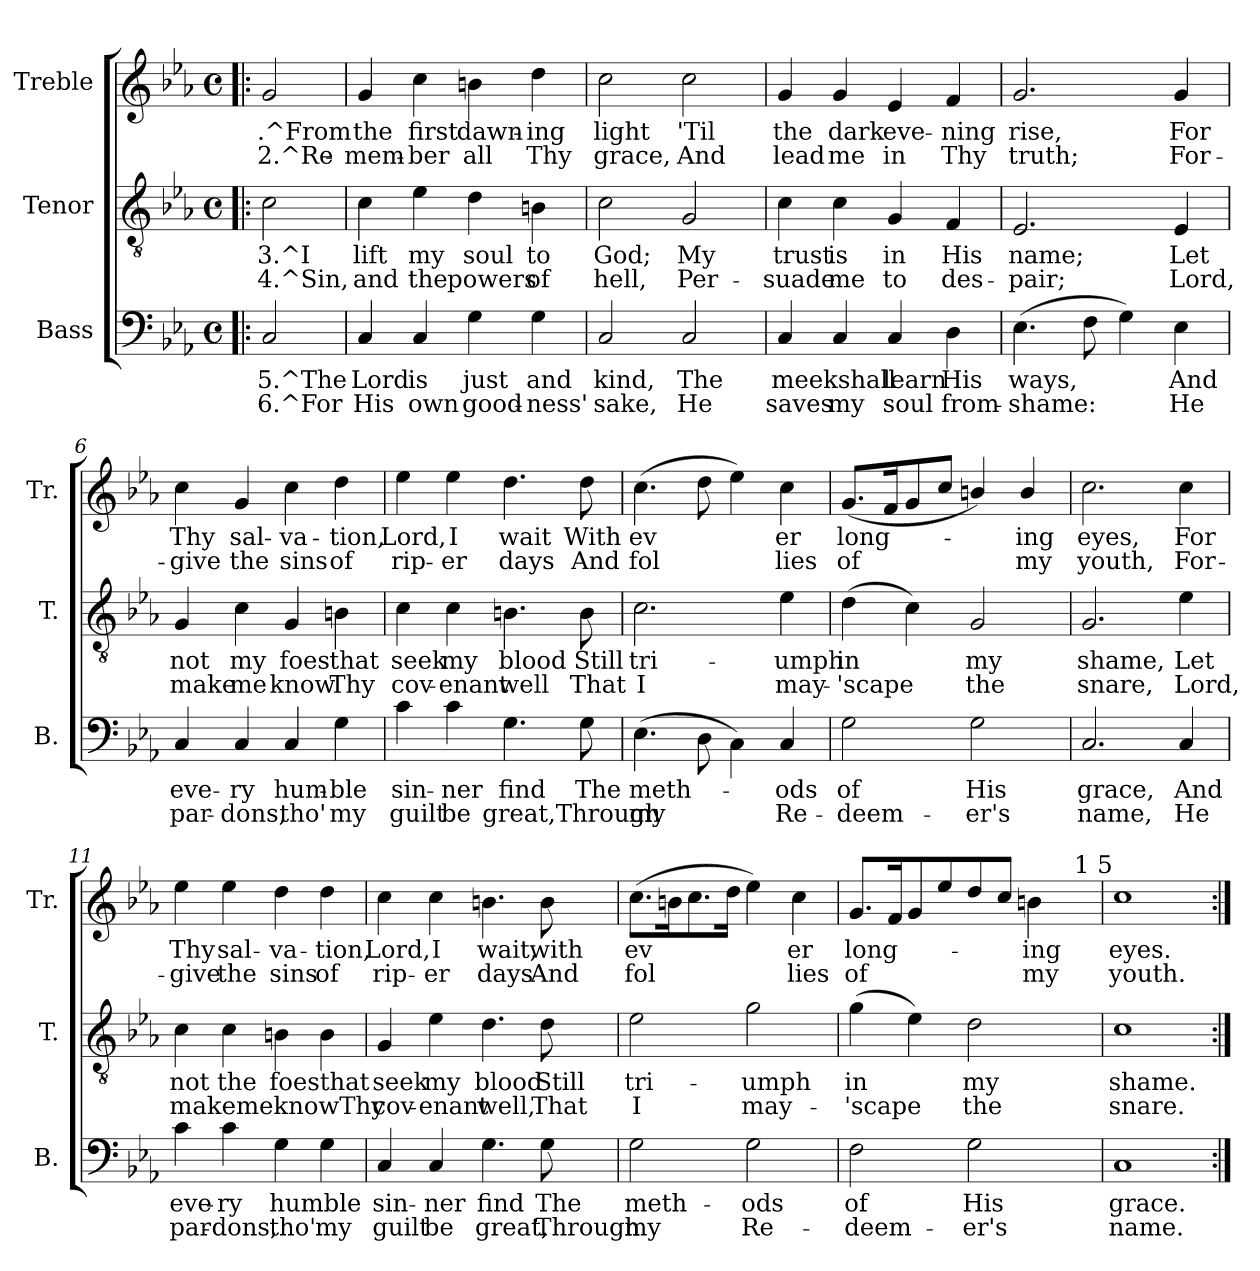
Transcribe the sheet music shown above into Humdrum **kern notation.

**kern	**text	**text	**kern	**text	**text	**kern	**text	**text
*part3	*part3	*part3	*part2	*part2	*part2	*part1	*part1	*part1
*staff3	*staff3	*staff3	*staff2	*staff2	*staff2	*staff1	*staff1	*staff1
*I"Bass	*	*	*I"Tenor	*	*	*I"Treble	*	*
*I'B.	*	*	*I'T.	*	*	*I'Tr.	*	*
!!LO:PB:g=z
*stria5	*	*	*stria5	*	*	*stria5	*	*
*clefF4	*	*	*clefGv2	*	*	*clefG2	*	*
*k[b-e-a-]	*	*	*k[b-e-a-]	*	*	*k[b-e-a-]	*	*
*E-:	*	*	*E-:	*	*	*E-:	*	*
*M4/4	*	*	*M4/4	*	*	*M4/4	*	*
*met(c)	*	*	*met(c)	*	*	*met(c)	*	*
=1!|:	=1!|:	=1!|:	=1!|:	=1!|:	=1!|:	=1!|:	=1!|:	=1!|:
!	!LO:LY:b:rj	!LO:LY:b:rj	!	!LO:LY:b:rj	!LO:LY:b:rj	!	!LO:LY:b:rj	!LO:LY:b:rj
2C/	5.^The	6.^For	2c\	3.^I	4.^Sin,	2g</	.^From	2.^Re-
=2	=2	=2	=2	=2	=2	=2	=2	=2
!	!LO:LY:b:rj	!LO:LY:b:rj	!	!LO:LY:b:rj	!LO:LY:b:rj	!	!LO:LY:b:rj	!LO:LY:b:rj
4C/	Lord	His	4c\	lift	and	4g/	-the	mem-
!	!LO:LY:b:rj	!LO:LY:b:rj	!	!LO:LY:b:rj	!LO:LY:b:rj	!	!LO:LY:b:rj	!LO:LY:b:rj
4C/	is	own	4e-\	my	the	4cc\	-first	ber
!	!LO:LY:b:rj	!LO:LY:b:rj	!	!LO:LY:b:rj	!LO:LY:b:rj	!	!LO:LY:b:rj	!LO:LY:b:rj
4G\	just	good-	4d\	soul	powers	4bn\	dawn-	-all
!	!LO:LY:b:rj	!LO:LY:b:rj	!	!LO:LY:b:rj	!LO:LY:b:rj	!	!LO:LY:b:rj	!LO:LY:b:rj
4G\	-and	ness'	4Bn\	to	of	4dd\	ing	Thy
=3	=3	=3	=3	=3	=3	=3	=3	=3
!	!LO:LY:b:rj	!LO:LY:b:rj	!	!LO:LY:b:rj	!LO:LY:b:rj	!	!LO:LY:b:rj	!LO:LY:b:rj
2C/	kind,	sake,	2c\	God;	hell,	2cc\	light	grace,
!	!LO:LY:b:rj	!LO:LY:b:rj	!	!LO:LY:b:rj	!LO:LY:b:rj	!	!LO:LY:b:rj	!LO:LY:b:rj
2C/	The	He	2G/	My	Per-	2cc\	'Til	And
=4	=4	=4	=4	=4	=4	=4	=4	=4
!	!LO:LY:b:rj	!LO:LY:b:rj	!	!LO:LY:b:rj	!LO:LY:b:rj	!	!LO:LY:b:rj	!LO:LY:b:rj
4C/	meekshall	saves	4c\	-trust	suade	4g/	the	lead
!	!LO:LY:b:rj	!LO:LY:b:rj	!	!LO:LY:b:rj	!LO:LY:b:rj	!	!LO:LY:b:rj	!LO:LY:b:rj
4C/	.	my	4c\	is	me	4g/	dark	me
!	!LO:LY:b:rj	!LO:LY:b:rj	!	!LO:LY:b:rj	!LO:LY:b:rj	!	!LO:LY:b:rj	!LO:LY:b:rj
4C/	learn	soul	4G/	in	to	4e-/	eve-	-in
!	!LO:LY:b:rj	!LO:LY:b:rj	!	!LO:LY:b:rj	!LO:LY:b:rj	!	!LO:LY:b:rj	!LO:LY:b:rj
4D\	His	from-	4F/	His	des-	4f/	ning	Thy
=5	=5	=5	=5	=5	=5	=5	=5	=5
!	!LO:LY:b:rj	!LO:LY:b:rj	!	!LO:LY:b:rj	!LO:LY:b:rj	!	!LO:LY:b:rj	!LO:LY:b:rj
(>4.E-\	-ways,	shame:	2.E-/	-name;	pair;	2.g/	rise,	truth;
!	!LO:LY:b:rj	!LO:LY:b:rj	!	!	!	!	!	!
8F\	.	.	.	.	.	.	.	.
!	!LO:LY:b:rj	!LO:LY:b:rj	!	!	!	!	!	!
4G\)	.	.	.	.	.	.	.	.
!	!LO:LY:b:rj	!LO:LY:b:rj	!	!LO:LY:b:rj	!LO:LY:b:rj	!	!LO:LY:b:rj	!LO:LY:b:rj
4E-\	And	He	4E-/	Let	Lord,	4g/	For	For-
=6	=6	=6	=6	=6	=6	=6	=6	=6
!	!LO:LY:b:rj	!LO:LY:b:rj	!	!LO:LY:b:rj	!LO:LY:b:rj	!	!LO:LY:b:rj	!LO:LY:b:rj
4C/	eve-	-par-	4G/	not	make	4cc\	-Thy	give
!	!LO:LY:b:rj	!LO:LY:b:rj	!	!LO:LY:b:rj	!LO:LY:b:rj	!	!LO:LY:b:rj	!LO:LY:b:rj
4C/	-ry	dons,	4c\	my	me	4g/	sal-	-the
!	!LO:LY:b:rj	!LO:LY:b:rj	!	!LO:LY:b:rj	!LO:LY:b:rj	!	!LO:LY:b:rj	!LO:LY:b:rj
4C/	hum-	-tho'	4G/	foes	know	4cc\	va-	-sins
!	!LO:LY:b:rj	!LO:LY:b:rj	!	!LO:LY:b:rj	!LO:LY:b:rj	!	!LO:LY:b:rj	!LO:LY:b:rj
4G\	ble	my	4Bn\	that	Thy	4dd\	tion,	of
=7	=7	=7	=7	=7	=7	=7	=7	=7
!	!LO:LY:b:rj	!LO:LY:b:rj	!	!LO:LY:b:rj	!LO:LY:b:rj	!	!LO:LY:b:rj	!LO:LY:b:rj
4c\	sin-	-guilt	4c\	seek	cov-	4ee-\	Lord,	rip-
!	!LO:LY:b:rj	!LO:LY:b:rj	!	!LO:LY:b:rj	!LO:LY:b:rj	!	!LO:LY:b:rj	!LO:LY:b:rj
4c\	ner	be	4c\	-my	enant	4ee-\	-I	er
!	!LO:LY:b:rj	!LO:LY:b:rj	!	!LO:LY:b:rj	!LO:LY:b:rj	!	!LO:LY:b:rj	!LO:LY:b:rj
4.G\	find	great,Through	4.Bn\	blood	well	4.dd\	wait	days
!	!LO:LY:b:rj	!LO:LY:b:rj	!	!LO:LY:b:rj	!LO:LY:b:rj	!	!LO:LY:b:rj	!LO:LY:b:rj
8G\	The	.	8B\	Still	That	8dd\	With	And
!!LO:LB:g=z
=8	=8	=8	=8	=8	=8	=8	=8	=8
!	!LO:LY:b:rj	!LO:LY:b:rj	!	!LO:LY:b:rj	!LO:LY:b:rj	!	!LO:LY:b:rj	!LO:LY:b:rj
(>4.E-\	meth-	-my	2.c\	tri-	-I	(>4.cc\	ev-	-fol-
!	!LO:LY:b:rj	!LO:LY:b:rj	!	!	!	!	!LO:LY:b:rj	!LO:LY:b:rj
8D\	.	.	.	.	.	8dd\	--	-
!	!LO:LY:b:rj	!LO:LY:b:rj	!	!	!	!	!LO:LY:b:rj	!LO:LY:b:rj
4C\)	.	.	.	.	.	4ee-\)	-	-
!	!LO:LY:b:rj	!LO:LY:b:rj	!	!LO:LY:b:rj	!LO:LY:b:rj	!	!LO:LY:b:rj	!LO:LY:b:rj
4C/	ods	Re-	4e-\	umph	may-	4cc\	er	lies
=9	=9	=9	=9	=9	=9	=9	=9	=9
!	!LO:LY:b:rj	!LO:LY:b:rj	!	!LO:LY:b:rj	!LO:LY:b:rj	!	!LO:LY:b:rj	!LO:LY:b:rj
2G\	-of	deem-	(>4d\	-in	'scape	(<8.g/L	long-	-of
!	!	!	!	!	!	!	!LO:LY:b:rj	!LO:LY:b:rj
.	.	.	.	.	.	16f/	.	.
!	!	!	!	!LO:LY:b:rj	!LO:LY:b:rj	!	!LO:LY:b:rj	!LO:LY:b:rj
.	.	.	4c\)	.	.	8g/	.	.
!	!	!	!	!	!	!	!LO:LY:b:rj	!LO:LY:b:rj
.	.	.	.	.	.	8cc/J	.	.
!	!LO:LY:b:rj	!LO:LY:b:rj	!	!LO:LY:b:rj	!LO:LY:b:rj	!	!LO:LY:b:rj	!LO:LY:b:rj
2G\	-His	er's	2G/	my	the	4bn/)	.	.
!	!	!	!	!	!	!	!LO:LY:b:rj	!LO:LY:b:rj
.	.	.	.	.	.	4b>/	ing	my
=10	=10	=10	=10	=10	=10	=10	=10	=10
!	!LO:LY:b:rj	!LO:LY:b:rj	!	!LO:LY:b:rj	!LO:LY:b:rj	!	!LO:LY:b:rj	!LO:LY:b:rj
2.C/	grace,	name,	2.G/	shame,	snare,	2.cc\	eyes,	youth,
!	!LO:LY:b:rj	!LO:LY:b:rj	!	!LO:LY:b:rj	!LO:LY:b:rj	!	!LO:LY:b:rj	!LO:LY:b:rj
4C/	And	He	4e-\	Let	Lord,	4cc\	For	For-
=11	=11	=11	=11	=11	=11	=11	=11	=11
!	!LO:LY:b:rj	!LO:LY:b:rj	!	!LO:LY:b:rj	!LO:LY:b:rj	!	!LO:LY:b:rj	!LO:LY:b:rj
4c\	eve-	-par-	4c\	not	makemeknowThy	4ee-\	-Thy	give
!	!LO:LY:b:rj	!LO:LY:b:rj	!	!LO:LY:b:rj	!LO:LY:b:rj	!	!LO:LY:b:rj	!LO:LY:b:rj
4c\	-ry	dons,	4c\	the	.	4ee-\	sal-	-the
!	!LO:LY:b:rj	!LO:LY:b:rj	!	!LO:LY:b:rj	!LO:LY:b:rj	!	!LO:LY:b:rj	!LO:LY:b:rj
4G\	humble	tho'	4Bn\	foesthat	.	4dd\	va-	-sins
!	!LO:LY:b:rj	!LO:LY:b:rj	!	!LO:LY:b:rj	!LO:LY:b:rj	!	!LO:LY:b:rj	!LO:LY:b:rj
4G\	.	my	4B\	.	.	4dd\	tion,	of
=12	=12	=12	=12	=12	=12	=12	=12	=12
!	!LO:LY:b:rj	!LO:LY:b:rj	!	!LO:LY:b:rj	!LO:LY:b:rj	!	!LO:LY:b:rj	!LO:LY:b:rj
4C/	sin-	-guilt	4G/	seek	cov-	4cc\	Lord,	rip-
!	!LO:LY:b:rj	!LO:LY:b:rj	!	!LO:LY:b:rj	!LO:LY:b:rj	!	!LO:LY:b:rj	!LO:LY:b:rj
4C/	ner	be	4e-\	-my	enant	4cc\	-I	er
!	!LO:LY:b:rj	!LO:LY:b:rj	!	!LO:LY:b:rj	!LO:LY:b:rj	!	!LO:LY:b:rj	!LO:LY:b:rj
4.G\	find	great,	4.d\	blood	well,	4.bn\	wait,	days
!	!LO:LY:b:rj	!LO:LY:b:rj	!	!LO:LY:b:rj	!LO:LY:b:rj	!	!LO:LY:b:rj	!LO:LY:b:rj
8G\	The	Through	8d\	Still	That	8b\	with	And
=13	=13	=13	=13	=13	=13	=13	=13	=13
!	!LO:LY:b:rj	!LO:LY:b:rj	!	!LO:LY:b:rj	!LO:LY:b:rj	!	!LO:LY:b:rj	!LO:LY:b:rj
2G\	meth-	-my	2e-\	tri-	-I	(>8.cc\L	ev-	-fol-
!	!	!	!	!	!	!	!LO:LY:b:rj	!LO:LY:b:rj
.	.	.	.	.	.	16bn\	--	-
!	!	!	!	!	!	!	!LO:LY:b:rj	!LO:LY:b:rj
.	.	.	.	.	.	8.cc\	-	-
!	!	!	!	!	!	!	!LO:LY:b:rj	!LO:LY:b:rj
.	.	.	.	.	.	16dd\J	-	-
!	!LO:LY:b:rj	!LO:LY:b:rj	!	!LO:LY:b:rj	!LO:LY:b:rj	!	!LO:LY:b:rj	!LO:LY:b:rj
2G\	ods	Re-	2g\	umph	may-	4ee-\)	-	-
!	!	!	!	!	!	!	!LO:LY:b:rj	!LO:LY:b:rj
.	.	.	.	.	.	4cc\	er	lies
=14	=14	=14	=14	=14	=14	=14	=14	=14
!	!LO:LY:b:rj	!LO:LY:b:rj	!	!LO:LY:b:rj	!LO:LY:b:rj	!	!LO:LY:b:rj	!LO:LY:b:rj
*	*	*	*	*	*	*^	*	*
2F\	-of	deem-	(>4g\	-in	'scape	8.g/L	2ryy	long-	-of
!	!	!	!	!	!	!	!	!LO:LY:b:rj	!LO:LY:b:rj
.	.	.	.	.	.	16f/	.	.	.
!	!	!	!	!LO:LY:b:rj	!LO:LY:b:rj	!	!	!LO:LY:b:rj	!LO:LY:b:rj
.	.	.	4e-\)	.	.	8g/	.	.	.
!	!	!	!	!	!	!	!	!LO:LY:b:rj	!LO:LY:b:rj
.	.	.	.	.	.	8ee-/	.	.	.
!	!LO:LY:b:rj	!LO:LY:b:rj	!	!LO:LY:b:rj	!LO:LY:b:rj	!	!	!LO:LY:b:rj	!LO:LY:b:rj
2G\	-His	er's	2d\	my	the	8dd/	4ryy	.	.
!	!	!	!	!	!	!	!	!LO:LY:b:rj	!LO:LY:b:rj
.	.	.	.	.	.	8cc/J	.	.	.
!	!	!	!	!	!	!	!	!LO:LY:b:rj	!LO:LY:b:rj
.	.	.	.	.	.	4bn\	8ryy	ing	my
.	.	.	.	.	.	.	32.ryy	.	.
!	!	!	!	!	!	!	!LO:TX:a:t=1 5	!	!
.	.	.	.	.	.	.	16ryy	.	.
.	.	.	.	.	.	.	64ryy	.	.
=15	=15	=15	=15	=15	=15	=15	=15	=15	=15
!	!LO:LY:b:rj	!LO:LY:b:rj	!	!LO:LY:b:rj	!LO:LY:b:rj	!	!	!LO:LY:b:rj	!LO:LY:b:rj
*	*	*	*	*	*	*v	*v	*	*
1C	grace.	name.	1c	shame.	snare.	1cc	eyes.	youth.
=:|!	=:|!	=:|!	=:|!	=:|!	=:|!	=:|!	=:|!	=:|!
*-	*-	*-	*-	*-	*-	*-	*-	*-
